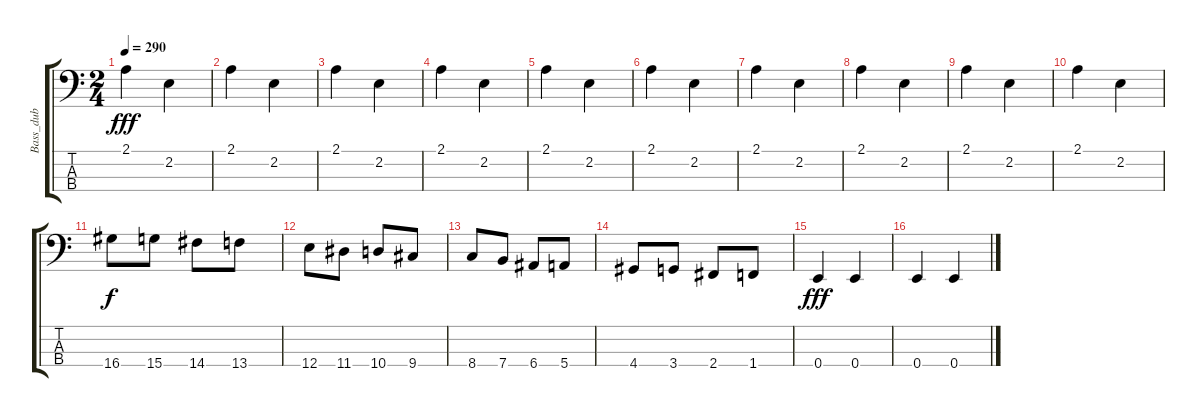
\track ("Bass_dub" "Bass_dub") {instrument electricguitarmuted}
\staff {score tabs}
\tuning (G2 D2 A1 E1) {hide}
\ts (2 4)
\tempo 290
\clef f4
\ks c
2.1.4{dy fff} 2.2.4 |
2.1.4 2.2.4 |
2.1.4 2.2.4 |
2.1.4 2.2.4 |
2.1.4 2.2.4 |
2.1.4 2.2.4 |
2.1.4 2.2.4 |
2.1.4 2.2.4 |
2.1.4 2.2.4 |
2.1.4 2.2.4 |
16.4.8{dy f} 15.4.8 14.4.8 13.4.8 |
12.4.8 11.4.8 10.4.8 9.4.8 |
8.4.8 7.4.8 6.4.8 5.4.8 |
4.4.8 3.4.8 2.4.8 1.4.8 |
0.4.4{dy fff} 0.4.4 |
0.4.4 0.4.4
